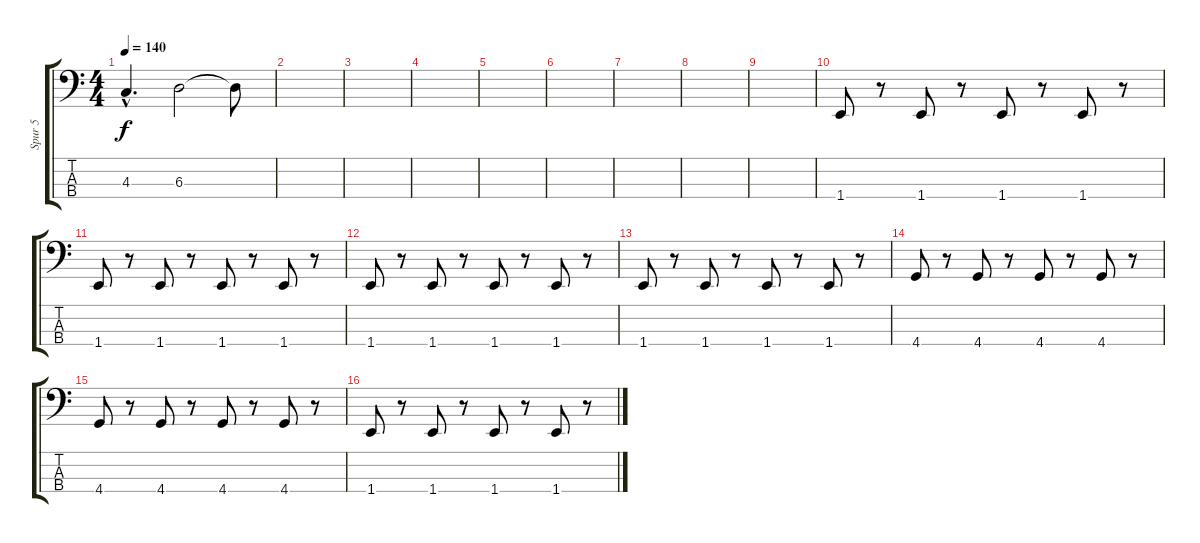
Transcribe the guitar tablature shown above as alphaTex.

\track ("Spur 5" "Spur 5") {instrument electricbassfinger}
\staff {score tabs}
\tuning (Gb2 Db2 Ab1 Eb1) {hide}
\ts (4 4)
\tempo 140
\clef f4
\ks c
4.3{hac}.4{d dy f} 6.3.2 6.3{t}.8 |
|
|
|
|
|
|
|
|
1.4.8 r.8 1.4.8 r.8 1.4.8 r.8 1.4.8 r.8 |
1.4.8 r.8 1.4.8 r.8 1.4.8 r.8 1.4.8 r.8 |
1.4.8 r.8 1.4.8 r.8 1.4.8 r.8 1.4.8 r.8 |
1.4.8 r.8 1.4.8 r.8 1.4.8 r.8 1.4.8 r.8 |
4.4.8 r.8 4.4.8 r.8 4.4.8 r.8 4.4.8 r.8 |
4.4.8 r.8 4.4.8 r.8 4.4.8 r.8 4.4.8 r.8 |
1.4.8 r.8 1.4.8 r.8 1.4.8 r.8 1.4.8 r.8
